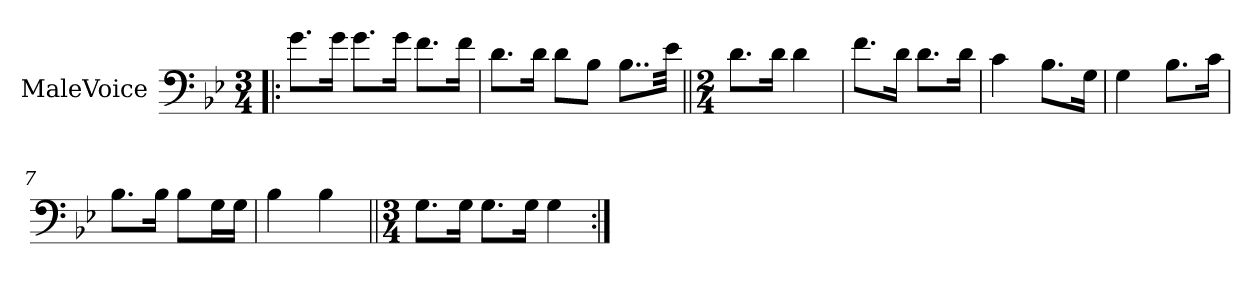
**kern
*part1
*staff1
*I"MaleVoice
*clefF4
*k[b-e-]
*M3/4
*MM48
=1!|:
8.g\L
16g\Jk
8.g\L
16g\Jk
8.f\L
16f\Jk
=2
8.d\L
16d\Jk
8d\L
8B-\J
8..B-\L
32e-\Jkk
=3||
*M2/4
8.d\L
16d\Jk
4d
=4
8.f\L
16d\Jk
8.d\L
16d\Jk
=5
4c
8.B-\L
16G\Jk
=6
4G
8.B-\L
16c\Jk
=7
8.B-\L
16B-\Jk
8B-\L
16G\L
16G\JJ
=8
4B-
4B-
=9||
*M3/4
8.G\L
16G\Jk
8.G\L
16G\Jk
4G
=:|!
*-
